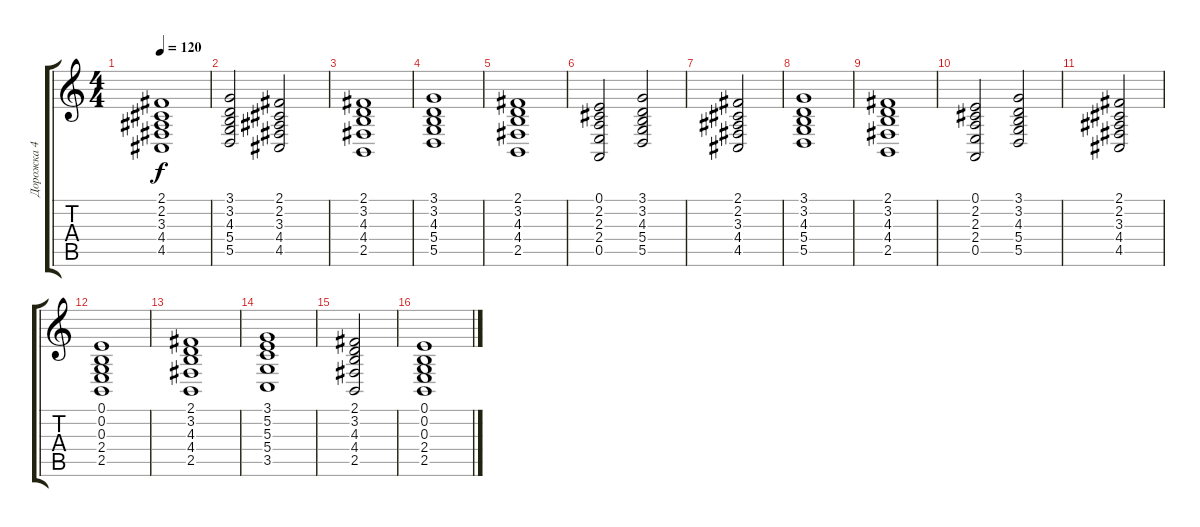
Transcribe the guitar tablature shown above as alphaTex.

\track ("Дорожка 4" "Дорожка 4") {instrument pad8sweep}
\staff {score tabs}
\tuning (E4 B3 G3 D3 A2 E2) {hide}
\ts (4 4)
\tempo 120
\clef g2
\ks c
(2.1 2.2 3.3 4.4 4.5).1{dy f} |
(3.1 3.2 4.3 5.4 5.5).2 (2.1 2.2 3.3 4.4 4.5).2 |
(2.1 3.2 4.3 4.4 2.5).1 |
(3.1 3.2 4.3 5.4 5.5).1 |
(2.1 3.2 4.3 4.4 2.5).1 |
(0.1 2.2 2.3 2.4 0.5).2 (3.1 3.2 4.3 5.4 5.5).2 |
(2.1 2.2 3.3 4.4 4.5).2 |
(3.1 3.2 4.3 5.4 5.5).1 |
(2.1 3.2 4.3 4.4 2.5).1 |
(0.1 2.2 2.3 2.4 0.5).2 (3.1 3.2 4.3 5.4 5.5).2 |
(2.1 2.2 3.3 4.4 4.5).2 |
(0.1 0.2 0.3 2.4 2.5).1 |
(2.1 3.2 4.3 4.4 2.5).1 |
(3.1 5.2 5.3 5.4 3.5).1 |
(2.1 3.2 4.3 4.4 2.5).2 |
(0.1 0.2 0.3 2.4 2.5).1
